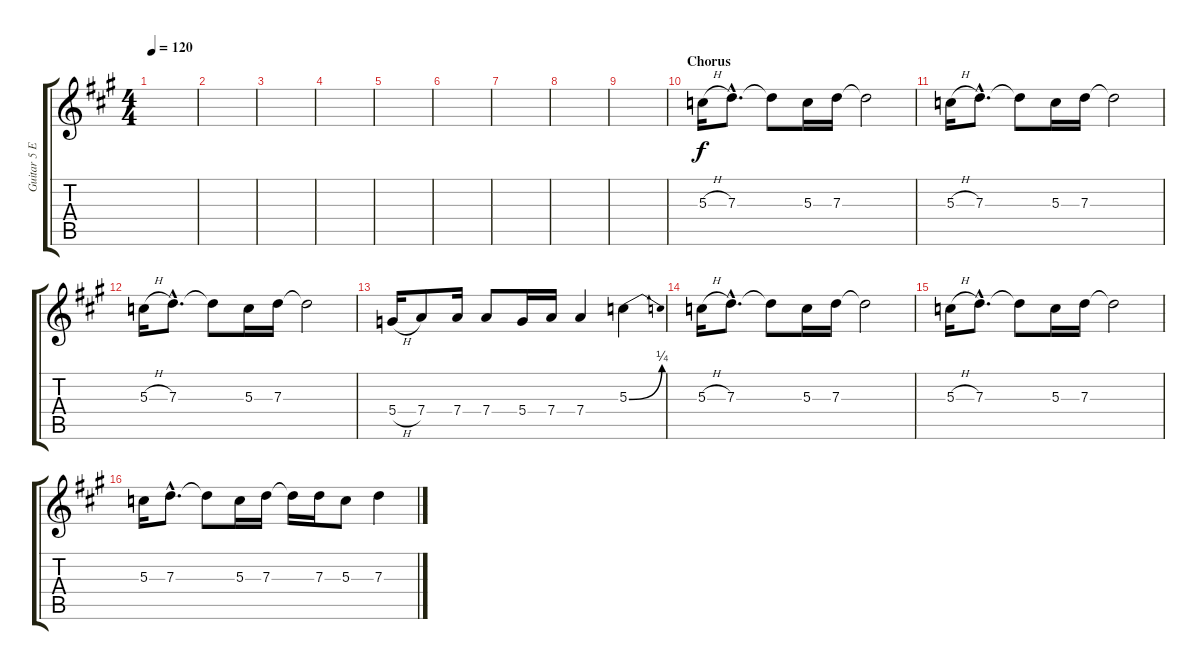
\track ("Guitar 5 Electric" "Guitar 5 E") {instrument overdrivenguitar}
\staff {score tabs}
\tuning (E4 B3 G3 D3 A2 E2) {hide}
\ts (4 4)
\tempo 120
\clef g2
\ks a
|
|
|
|
|
|
|
|
|
\section ("" "Chorus")
5.3{h}.16 7.3{hac}.8{d} 7.3{t}.8 5.3.16 7.3.16 7.3{t}.2 |
5.3{h}.16 7.3{hac}.8{d} 7.3{t}.8 5.3.16 7.3.16 7.3{t}.2 |
5.3{h}.16 7.3{hac}.8{d} 7.3{t}.8 5.3.16 7.3.16 7.3{t}.2 |
5.4{h}.16 7.4.8 7.4.16 7.4.8 5.4.16 7.4.16 7.4.4 5.3{be (bend 0 0 60 1)}.4 |
5.3{h}.16 7.3{hac}.8{d} 7.3{t}.8 5.3.16 7.3.16 7.3{t}.2 |
5.3{h}.16 7.3{hac}.8{d} 7.3{t}.8 5.3.16 7.3.16 7.3{t}.2 |
5.3.16 7.3{hac}.8{d} 7.3{t}.8 5.3.16 7.3.16 7.3{t}.16 7.3.16 5.3.8 7.3.4
